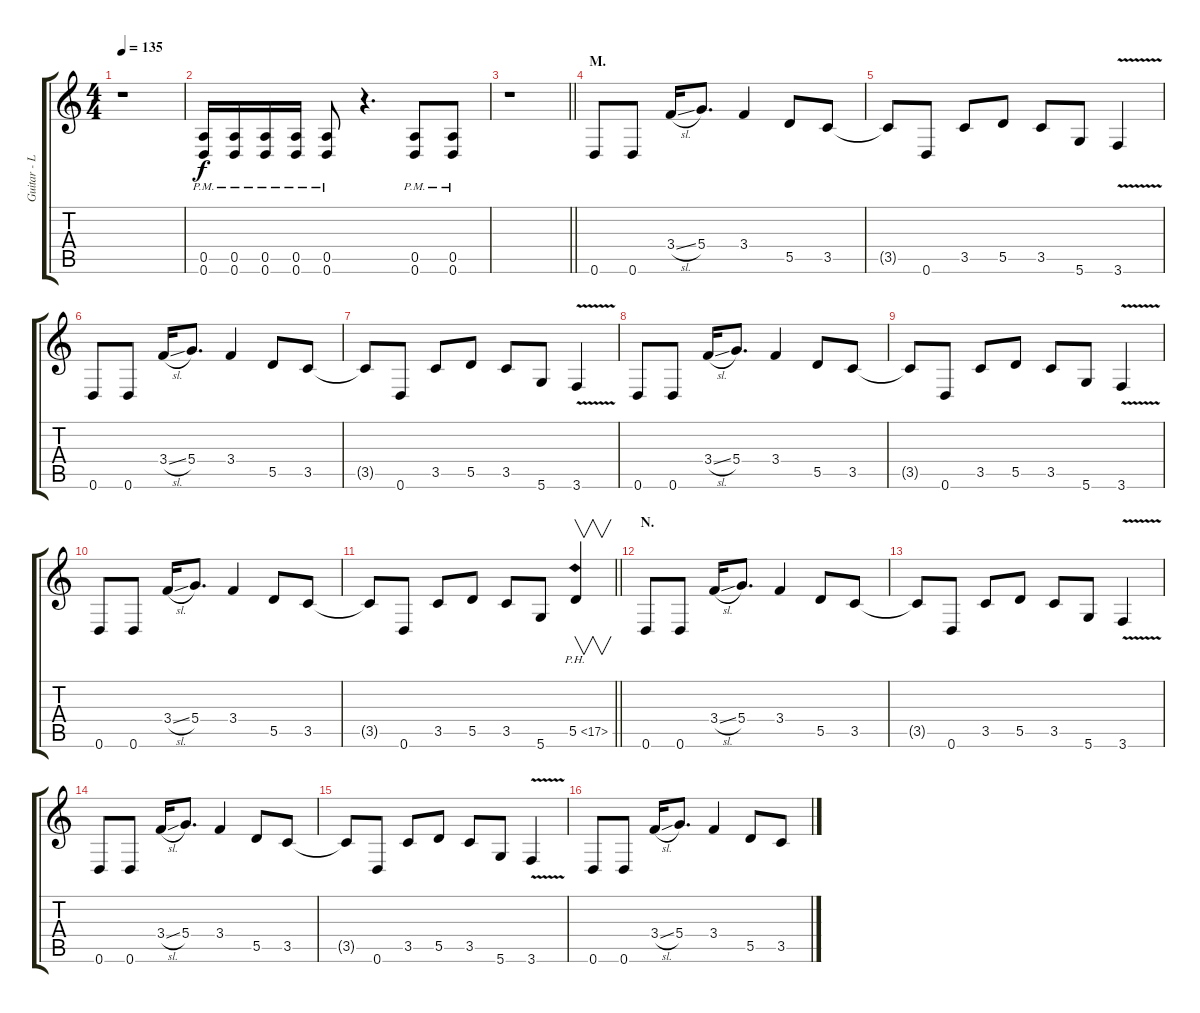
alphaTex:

\track ("Guitar - Left" "Guitar - L") {instrument distortionguitar}
\staff {score tabs}
\tuning (E4 B3 G3 D3 A2 D2) {hide}
\ts (4 4)
\tempo 135
\clef g2
\ks c
r.1{dy f} |
(0.5{pm} 0.6{pm}).16 (0.5{pm} 0.6{pm}).16 (0.5{pm} 0.6{pm}).16 (0.5{pm} 0.6{pm}).16 (0.5{pm} 0.6{pm}).8 r.4{d} (0.5{pm} 0.6{pm}).8 (0.5{pm} 0.6{pm}).8 |
\barLineRight lightlight
r.1 |
\section ("" "M.")
0.6.8 0.6.8 3.4{sl}.16 5.4.8{d} 3.4.4 5.5.8 3.5.8 |
3.5{t}.8 0.6.8 3.5.8 5.5.8 3.5.8 5.6.8 3.6{v}.4 |
0.6.8 0.6.8 3.4{sl}.16 5.4.8{d} 3.4.4 5.5.8 3.5.8 |
3.5{t}.8 0.6.8 3.5.8 5.5.8 3.5.8 5.6.8 3.6{v}.4 |
0.6.8 0.6.8 3.4{sl}.16 5.4.8{d} 3.4.4 5.5.8 3.5.8 |
3.5{t}.8 0.6.8 3.5.8 5.5.8 3.5.8 5.6.8 3.6{v}.4 |
0.6.8 0.6.8 3.4{sl}.16 5.4.8{d} 3.4.4 5.5.8 3.5.8 |
\barLineRight lightlight
3.5{t}.8 0.6.8 3.5.8 5.5.8 3.5.8 5.6.8 5.5{ph 12}.4{v} |
\section ("" "N.")
0.6.8 0.6.8 3.4{sl}.16 5.4.8{d} 3.4.4 5.5.8 3.5.8 |
3.5{t}.8 0.6.8 3.5.8 5.5.8 3.5.8 5.6.8 3.6{v}.4 |
0.6.8 0.6.8 3.4{sl}.16 5.4.8{d} 3.4.4 5.5.8 3.5.8 |
3.5{t}.8 0.6.8 3.5.8 5.5.8 3.5.8 5.6.8 3.6{v}.4 |
0.6.8 0.6.8 3.4{sl}.16 5.4.8{d} 3.4.4 5.5.8 3.5.8
